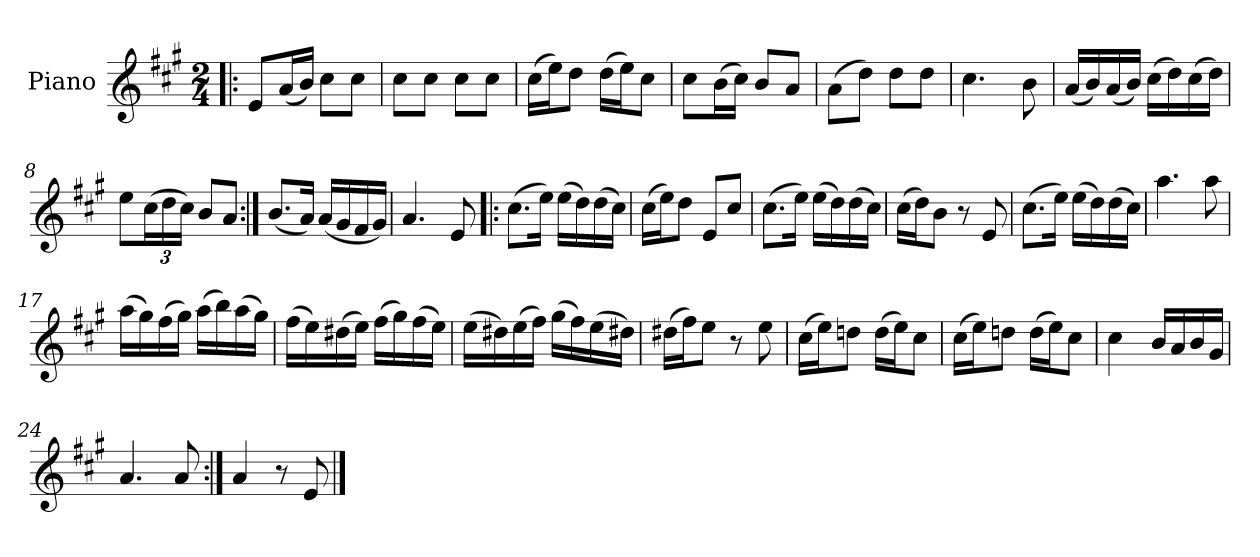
**kern
*part1
*staff1
*I"Piano
*I'Pno.
*clefG2
*k[f#c#g#]
*M2/4
=1!|:
8e/L
(<16a/L
16b/JJ)
8cc#\L
8cc#\J
=2
8cc#\L
8cc#\J
8cc#\L
8cc#\J
=3
(>16cc#\LL
16ee\J)
8dd\J
(>16dd\LL
16ee\J)
8cc#\J
=4
8cc#\L
(>16b\L
16cc#\JJ)
8b/L
8a/J
!!LO:LB:g=z
=5
(>8a\L
8dd\J)
8dd\L
8dd\J
=6
4.cc#\
8b\
=7
(<16a/LL
16b/)
(<16a/
16b/JJ)
(>16cc#\LL
16dd\)
(>16cc#\
16dd\JJ)
=8
8ee\L
*Xbrackettup
(>24cc#\L
24dd\
24cc#\JJ)
8b/L
8a/J
!!LO:LB:g=z
=9:|!
(<8.b/L
16a/Jk)
(<16a/LL
16g#/
16f#/
16g#/JJ)
=10
4.a/
8e/
=11!|:
(>8.cc#\L
16ee\Jk)
(>16ee\LL
16dd\)
(>16dd\
16cc#\JJ)
=12
(>16cc#\LL
16ee\J)
8dd\J
8e/L
8cc#/J
!!LO:LB:g=z
=13
(>8.cc#\L
16ee\Jk)
(>16ee\LL
16dd\)
(>16dd\
16cc#\JJ)
=14
(>16cc#\LL
16dd\J)
8b\J
8r
8e/
=15
(>8.cc#\L
16ee\Jk)
(>16ee\LL
16dd\)
(>16dd\
16cc#\JJ)
=16
4.aa\
8aa\
=17
(>16aa\LL
16gg#\)
(>16ff#\
16gg#\JJ)
(>16aa\LL
16bb\)
(>16aa\
16gg#\JJ)
!!LO:LB:g=z
=18
(>16ff#\LL
16ee\)
(>16dd#X\
16ee\JJ)
(>16ff#\LL
16gg#\)
(>16ff#\
16ee\JJ)
=19
(>16ee\LL
16dd#X\)
(>16ee\
16ff#\JJ)
(>16gg#\LL
16ff#\)
(>16ee\
16dd#X\JJ)
=20
(>16dd#X\LL
16ff#\J)
8ee\J
8r
8ee\
!!LO:LB:g=z
=21
(>16cc#\LL
16ee\J)
8ddn\J
(>16dd\LL
16ee\J)
8cc#\J
=22
(>16cc#\LL
16ee\J)
8ddn\J
(>16dd\LL
16ee\J)
8cc#\J
=23
4cc#\
16b/LL
16a/
16b/
16g#/JJ
=24
4.a/
8a/
=25:|!
4a/
8r
8e/
==
*-
